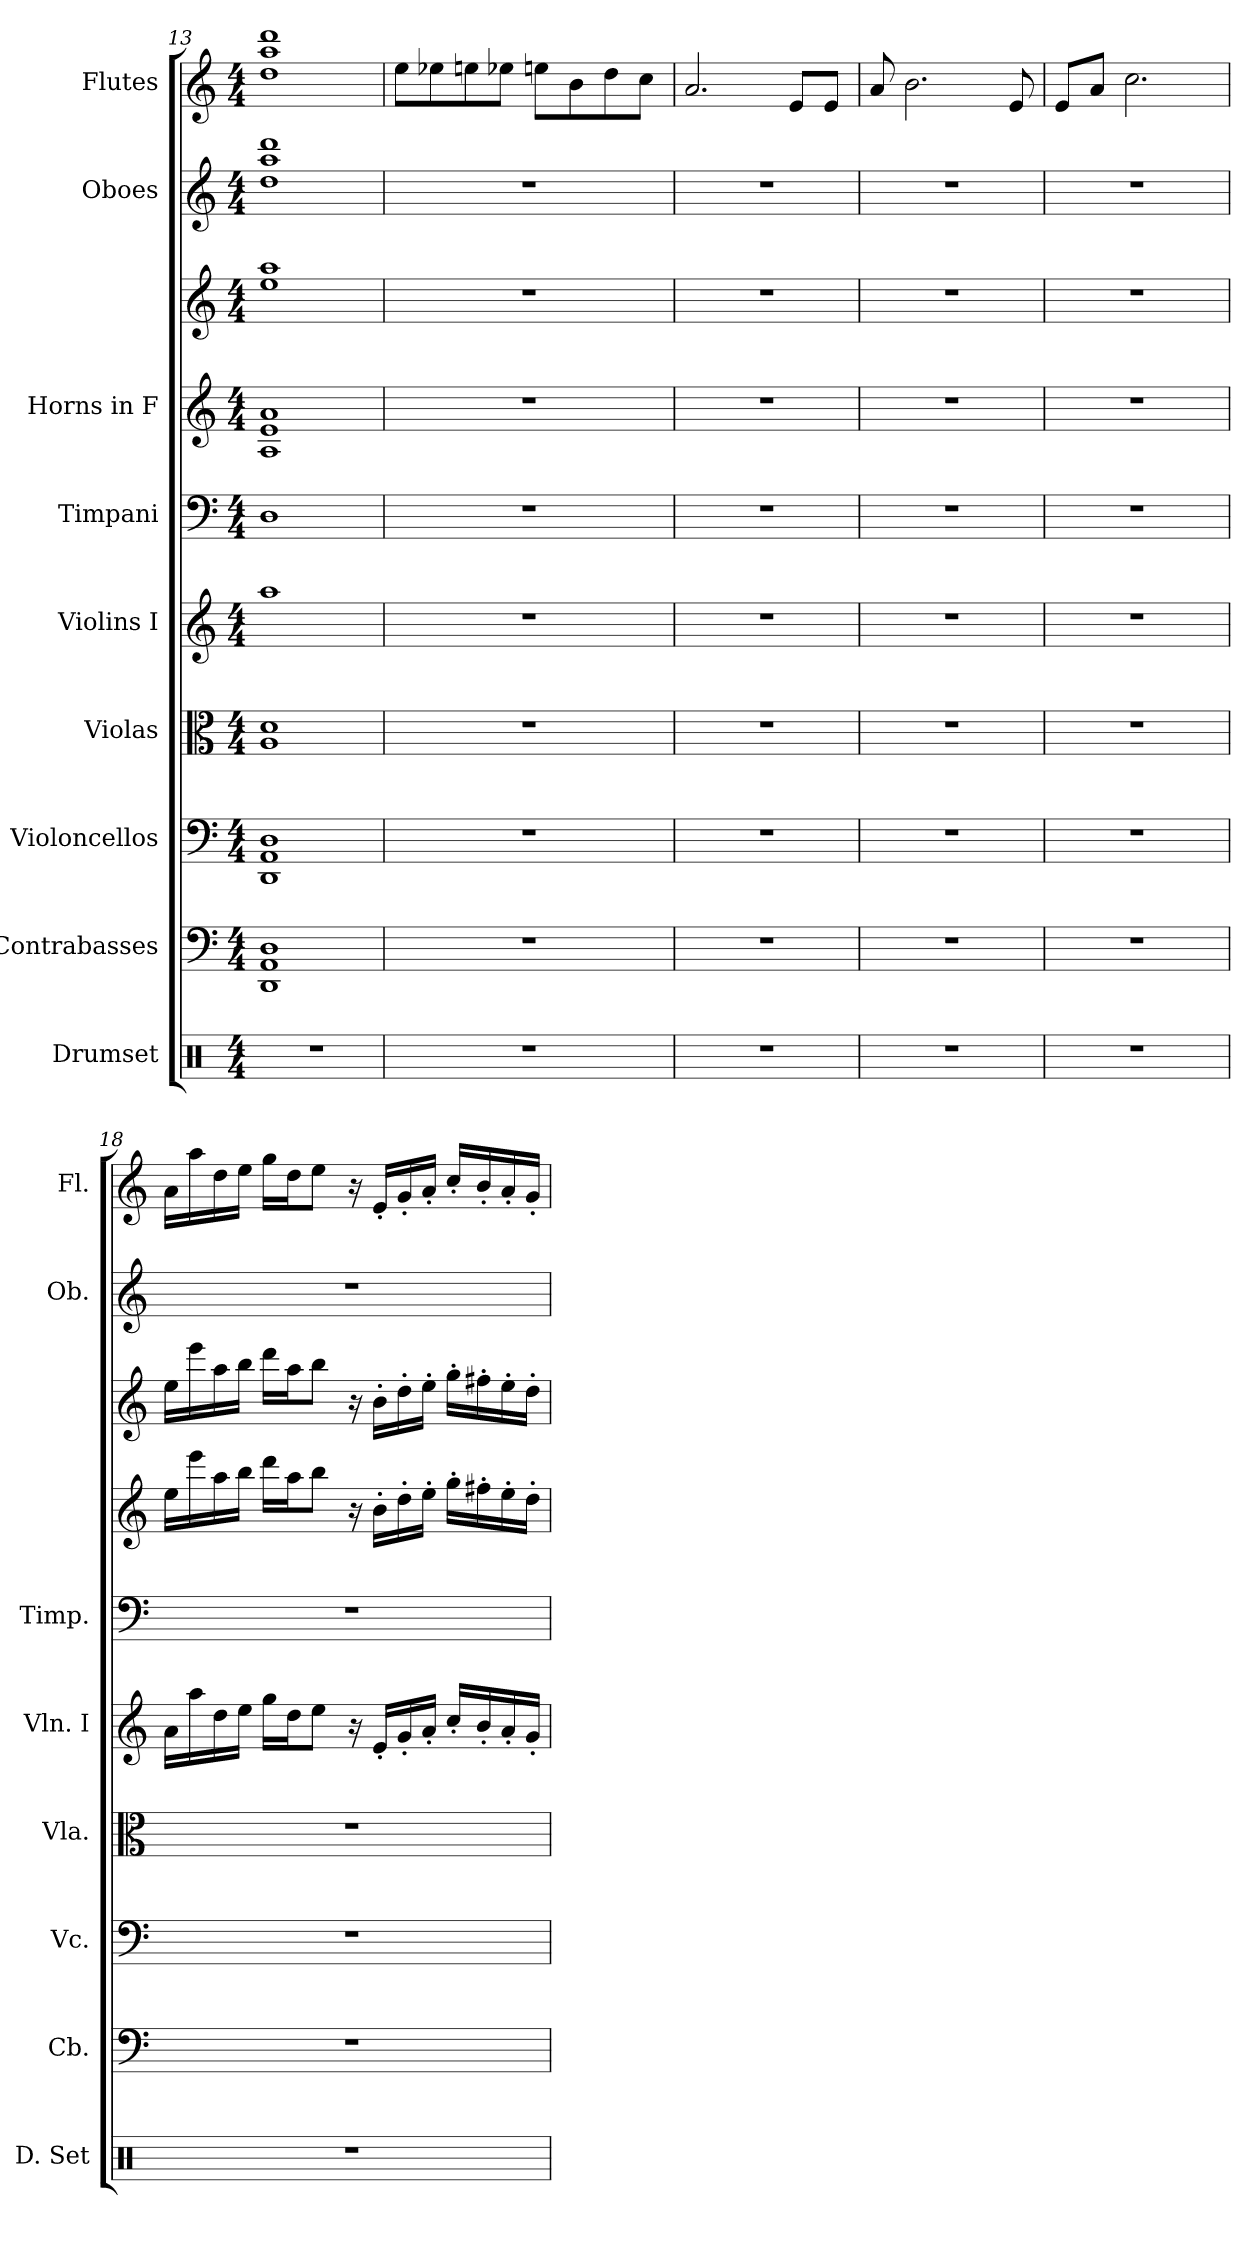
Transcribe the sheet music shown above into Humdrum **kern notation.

**kern	**kern	**kern	**kern	**kern	**kern	**kern	**kern	**kern	**kern
*part9	*part8	*part7	*part6	*part5	*part4	*part3	*part3	*part2	*part1
*staff10	*staff9	*staff8	*staff7	*staff6	*staff5	*staff4	*staff3	*staff2	*staff1
*I"Drumset	*I"Contrabasses	*I"Violoncellos	*I"Violas	*I"Violins I	*I"Timpani	*I"Horns in F	*	*I"Oboes	*I"Flutes
*I'D. Set	*I'Cb.	*I'Vc.	*I'Vla.	*I'Vln. I	*I'Timp.	*	*	*I'Ob.	*I'Fl.
*clefX	*clefF4	*clefF4	*clefC3	*clefG2	*clefF4	*clefG2	*clefG2	*clefG2	*clefG2
*	*ITrd7c12	*	*	*	*	*ITrd4c7	*ITrd4c7	*	*
*k[]	*k[]	*k[]	*k[]	*k[]	*k[]	*k[b-]	*k[b-]	*k[]	*k[]
*M4/4	*M4/4	*M4/4	*M4/4	*M4/4	*M4/4	*M4/4	*M4/4	*M4/4	*M4/4
=13	=13	=13	=13	=13	=13	=13	=13	=13	=13
1r	1DDD 1AAA 1DD	1DD 1AA 1D	1A 1d	1aa	1D	1D 1A 1d	1a 1dd	1dd 1aa 1ddd	1dd 1aa 1ddd
!!LO:PB:g=z
=14	=14	=14	=14	=14	=14	=14	=14	=14	=14
1r	1r	1r	1r	1r	1r	1r	1r	1r	8ee\L
.	.	.	.	.	.	.	.	.	8ee-X\
.	.	.	.	.	.	.	.	.	8een\
.	.	.	.	.	.	.	.	.	8ee-X\J
.	.	.	.	.	.	.	.	.	8een\L
.	.	.	.	.	.	.	.	.	8b\
.	.	.	.	.	.	.	.	.	8dd\
.	.	.	.	.	.	.	.	.	8cc\J
=15	=15	=15	=15	=15	=15	=15	=15	=15	=15
1r	1r	1r	1r	1r	1r	1r	1r	1r	2.a/
.	.	.	.	.	.	.	.	.	8e/L
.	.	.	.	.	.	.	.	.	8e/J
=16	=16	=16	=16	=16	=16	=16	=16	=16	=16
1r	1r	1r	1r	1r	1r	1r	1r	1r	8a/
.	.	.	.	.	.	.	.	.	2.b\
.	.	.	.	.	.	.	.	.	8e/
=17	=17	=17	=17	=17	=17	=17	=17	=17	=17
1r	1r	1r	1r	1r	1r	1r	1r	1r	8e/L
.	.	.	.	.	.	.	.	.	8a/J
.	.	.	.	.	.	.	.	.	2.cc\
=18	=18	=18	=18	=18	=18	=18	=18	=18	=18
1r	1r	1r	1r	16a\LL	1r	16a\LL	16a\LL	1r	16a\LL
.	.	.	.	16aa\	.	16aa\	16aa\	.	16aa\
.	.	.	.	16dd\	.	16dd\	16dd\	.	16dd\
.	.	.	.	16ee\JJ	.	16ee\JJ	16ee\JJ	.	16ee\JJ
.	.	.	.	16gg\LL	.	16gg\LL	16gg\LL	.	16gg\LL
.	.	.	.	16dd\J	.	16dd\J	16dd\J	.	16dd\J
.	.	.	.	8ee\J	.	8ee\J	8ee\J	.	8ee\J
.	.	.	.	16r	.	16r	16r	.	16r
.	.	.	.	16e'/LL	.	16e'\LL	16e'\LL	.	16e'/LL
.	.	.	.	16g'/	.	16g'\	16g'\	.	16g'/
.	.	.	.	16a'/JJ	.	16a'\JJ	16a'\JJ	.	16a'/JJ
.	.	.	.	16cc'/LL	.	16cc'\LL	16cc'\LL	.	16cc'/LL
.	.	.	.	16b'/	.	16bn'\	16bn'\	.	16b'/
.	.	.	.	16a'/	.	16a'\	16a'\	.	16a'/
.	.	.	.	16g'/JJ	.	16g'\JJ	16g'\JJ	.	16g'/JJ
=	=	=	=	=	=	=	=	=	=
*-	*-	*-	*-	*-	*-	*-	*-	*-	*-
